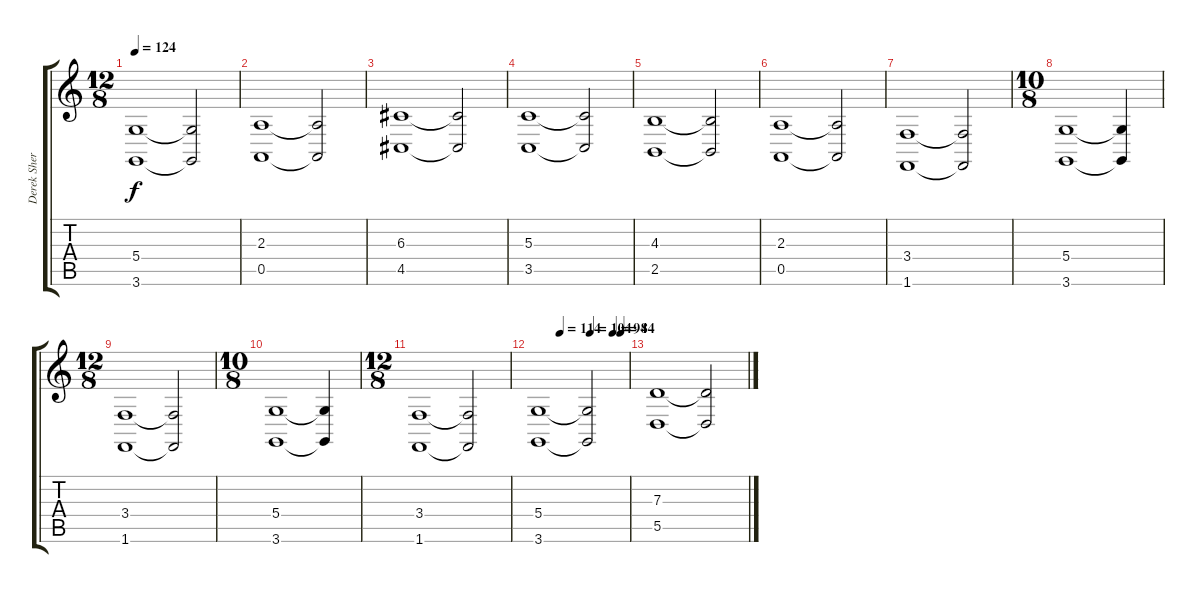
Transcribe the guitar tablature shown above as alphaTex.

\track ("Derek Sherinian - Keyboards" "Derek Sher") {instrument acousticgrandpiano}
\staff {score tabs}
\tuning (E4 B3 G3 D3 A2 E2) {hide}
\ts (12 8)
\tempo 124
\clef g2
\ks c
(5.4 3.6).1{dy f} (5.4{t} 3.6{t}).2 |
(2.3 0.5).1 (2.3{t} 0.5{t}).2 |
(6.3 4.5).1 (6.3{t} 4.5{t}).2 |
(5.3 3.5).1 (5.3{t} 3.5{t}).2 |
(4.3 2.5).1 (4.3{t} 2.5{t}).2 |
(2.3 0.5).1 (2.3{t} 0.5{t}).2 |
(3.4 1.6).1 (3.4{t} 1.6{t}).2 |
\ts (10 8)
(5.4 3.6).1 (5.4{t} 3.6{t}).4 |
\ts (12 8)
(3.4 1.6).1 (3.4{t} 1.6{t}).2 |
\ts (10 8)
(5.4 3.6).1 (5.4{t} 3.6{t}).4 |
\ts (12 8)
(3.4 1.6).1 (3.4{t} 1.6{t}).2 |
\tempo (114 0.25)
\tempo (104 0.5833333333333334)
\tempo (94 0.8333333333333334)
\tempo (84 0.9166666666666666)
(5.4 3.6).1 (5.4{t} 3.6{t}).2 |
(7.3 5.5).1 (7.3{t} 5.5{t}).2
